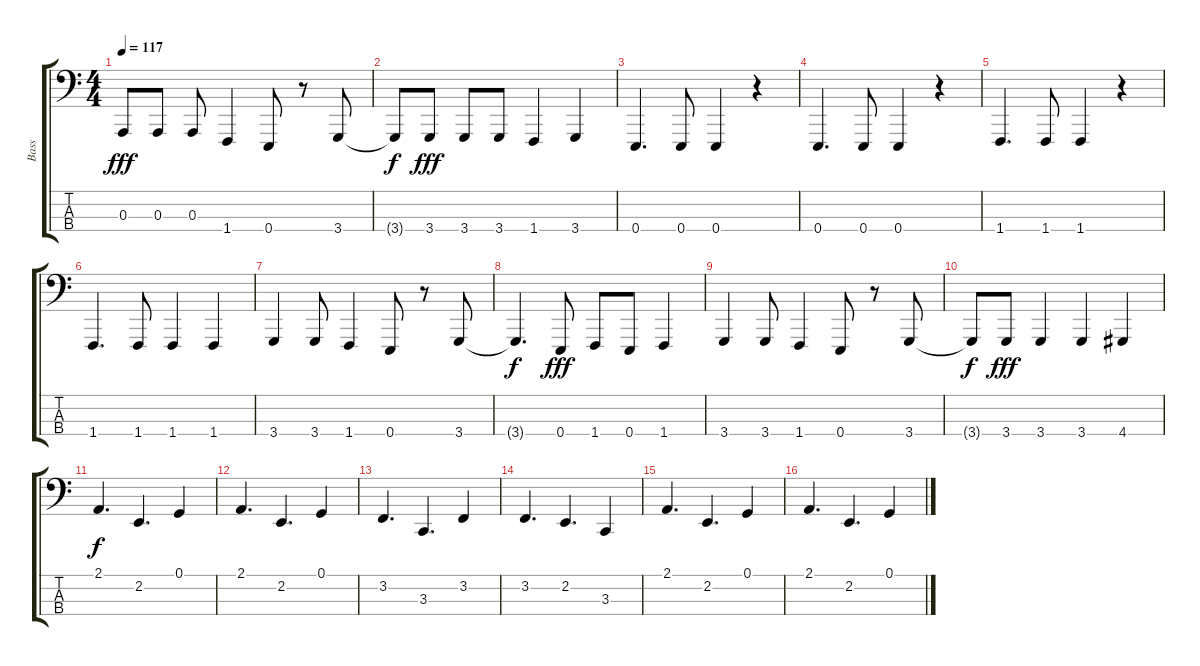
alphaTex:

\track ("Bass" "Bass") {instrument acousticgrandpiano}
\staff {score tabs}
\tuning (G2 D2 A1 E1) {hide}
\ts (4 4)
\tempo 117
\clef f4
\ks c
0.3.8{dy fff} 0.3.8 0.3.8 1.4.4 0.4.8 r.8 3.4.8 |
3.4{t}.8{dy f} 3.4.8{dy fff} 3.4.8 3.4.8 1.4.4 3.4.4 |
0.4.4{d} 0.4.8 0.4.4 r.4 |
0.4.4{d} 0.4.8 0.4.4 r.4 |
1.4.4{d} 1.4.8 1.4.4 r.4 |
1.4.4{d} 1.4.8 1.4.4 1.4.4 |
3.4.4 3.4.8 1.4.4 0.4.8 r.8 3.4.8 |
3.4{t}.4{d dy f} 0.4.8{dy fff} 1.4.8 0.4.8 1.4.4 |
3.4.4 3.4.8 1.4.4 0.4.8 r.8 3.4.8 |
3.4{t}.8{dy f} 3.4.8{dy fff} 3.4.4 3.4.4 4.4.4 |
2.1.4{d dy f instrument acousticgrandpiano} 2.2.4{d} 0.1.4 |
2.1.4{d} 2.2.4{d} 0.1.4 |
3.2.4{d} 3.3.4{d} 3.2.4 |
3.2.4{d} 2.2.4{d} 3.3.4 |
2.1.4{d instrument acousticgrandpiano} 2.2.4{d} 0.1.4 |
2.1.4{d} 2.2.4{d} 0.1.4
